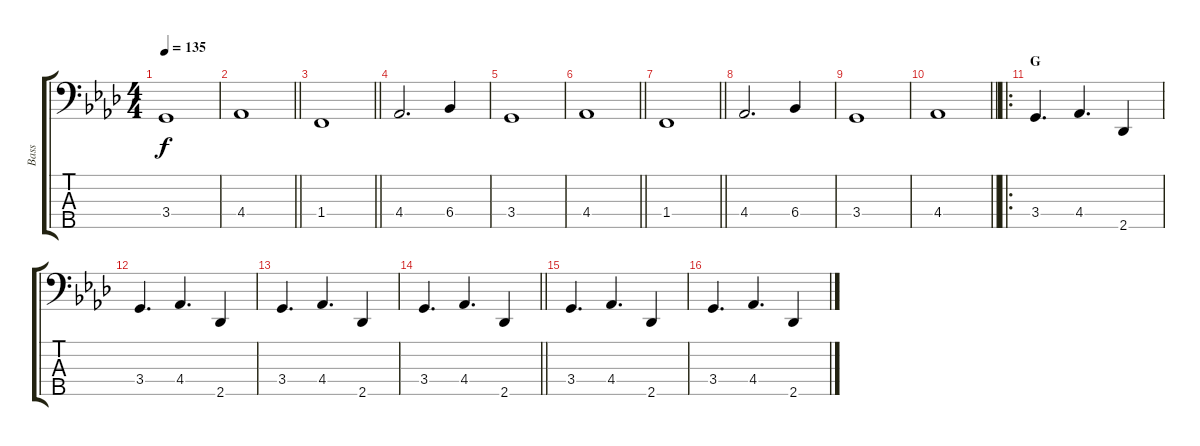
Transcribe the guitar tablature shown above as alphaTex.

\track ("Bass" "Bass") {instrument distortionguitar}
\staff {score tabs}
\tuning (G2 D2 A1 E1 B0) {hide}
\ts (4 4)
\tempo 135
\clef f4
\ks fminor
3.4.1{dy f} |
\barLineRight lightlight
4.4.1 |
\barLineRight lightlight
1.4.1 |
4.4.2{d} 6.4.4 |
3.4.1 |
\barLineRight lightlight
4.4.1 |
\barLineRight lightlight
1.4.1 |
4.4.2{d} 6.4.4 |
3.4.1 |
\barLineRight lightlight
4.4.1 |
\ro
\section ("" "G")
3.4.4{d} 4.4.4{d} 2.5.4 |
3.4.4{d} 4.4.4{d} 2.5.4 |
3.4.4{d} 4.4.4{d} 2.5.4 |
\barLineRight lightlight
3.4.4{d} 4.4.4{d} 2.5.4 |
\section ("" "")
3.4.4{d} 4.4.4{d} 2.5.4 |
3.4.4{d} 4.4.4{d} 2.5.4
